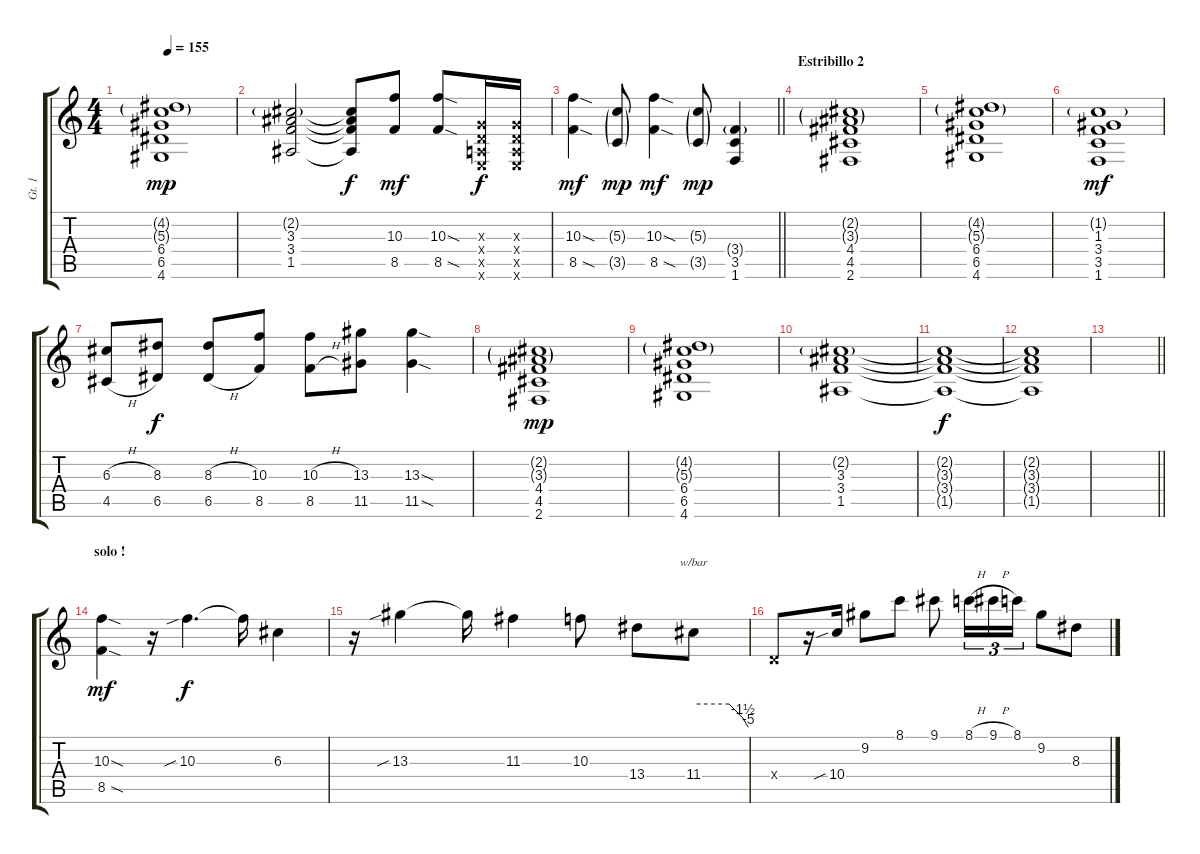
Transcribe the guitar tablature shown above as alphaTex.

\track ("Gt. 1" "Gt. 1") {instrument distortionguitar}
\staff {score tabs}
\tuning (E4 B3 G3 D3 A2 E2) {hide}
\ts (4 4)
\tempo 155
\clef g2
\ks c
(4.2{g} 5.3{g} 6.4 6.5 4.6).1{dy mp} |
(2.2{g} 3.3 3.4 1.5).2 (2.2{t} 3.3{t} 3.4{t} 1.5{t}).8{dy f} (10.3 8.5).8{dy mf} (10.3{sod} 8.5{sod}).8 (0.3{x} 0.4{x} 0.5{x} 0.6{x}).16{dy f} (0.3{x} 0.4{x} 0.5{x} 0.6{x}).16 |
\barLineRight lightlight
(10.3{sod} 8.5{sod}).4{dy mf} (5.3{g} 3.5{g}).8{dy mp} (10.3{sod} 8.5{sod}).4{dy mf} (5.3{g} 3.5{g}).8{dy mp} (3.4{g} 3.5 1.6).4 |
\section ("" "Estribillo 2")
(2.2{g} 3.3{g} 4.4 4.5 2.6).1 |
(4.2{g} 5.3{g} 6.4 6.5 4.6).1 |
(1.2{g} 1.3 3.4 3.5 1.6).1{dy mf} |
(6.3{h} 4.5{h}).8 (8.3 6.5).8{dy f} (8.3{h} 6.5{h}).8 (10.3 8.5).8 (10.3{h} 8.5{h}).8 (13.3 11.5).8 (13.3{sod} 11.5{sod}).4 |
(2.2{g} 3.3{g} 4.4 4.5 2.6).1{dy mp} |
(4.2{g} 5.3{g} 6.4 6.5 4.6).1 |
(2.2{g} 3.3 3.4 1.5).1 |
(2.2{t} 3.3{t} 3.4{t} 1.5{t}).1{dy f volume 3} |
(2.2{t} 3.3{t} 3.4{t} 1.5{t}).1 |
\barLineRight lightlight
|
\section ("" "solo !")
(10.3{sod} 8.5{sod}).4{dy mf volume 8} r.16 10.3{sib}.4{d dy f} 10.3{t}.16 6.3.4 |
r.16 13.3{sib}.4 13.3{t}.16 11.3.4 10.3.8 13.4.8 11.4.8{tbe (custom default 0 0 39 0 54 -6 60 -20)} |
0.4{x}.8 r.16 10.4{sib}.16 9.2.8 8.1.8 9.1.8 8.1{h}.16{tu (3 2)} 9.1{h}.16{tu (3 2)} 8.1.16{tu (3 2)} 9.2.8 8.3.8
